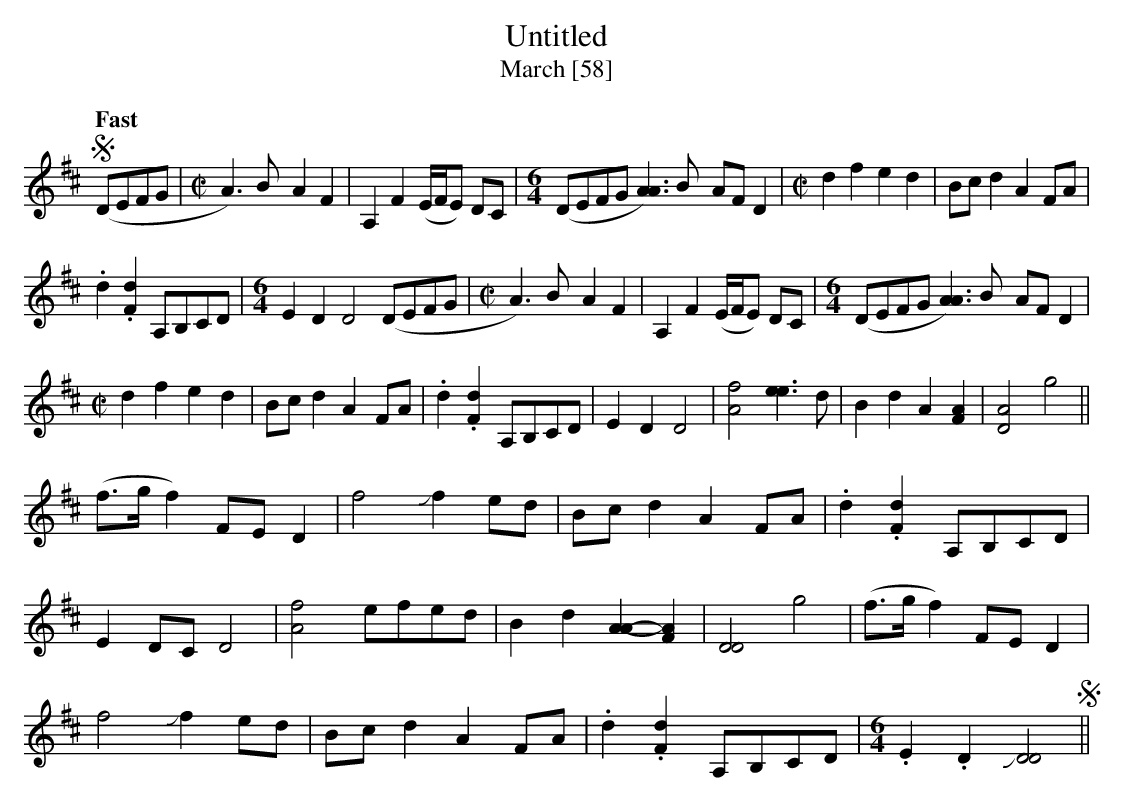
X:1
T:Untitled
T:March [58]
M:
Q:"Fast"
L:1/8
K:D
S(DEFG|[M:C|]A3)B-A2F2 |A,2F2 (E/F/E) DC|[M:6/4](DEFG [A3A3])B- AFD2|[M:C|]d2f2e2d2| Bc d2A2 FA|
.d2.[F2d2] A,B,CD |[M:6/4]E2D2 D4 (DEFG|[M:C|]A3)B-A2F2 |A,2F2 (E/F/E) DC|[M:6/4](DEFG [A3A3])B- AFD2|
[M:C|]d2f2e2d2| Bc d2A2 FA|.d2.[F2d2] A,B,CD |E2D2 D4 |[A4f4][e3e3]d|B2d2A2[F2A2] |[D4A4]g4||
(f>gf2) FE D2|f4 Jf2 ed|Bc d2 A2 FA|.d2 .[F2d2] A,B,CD|
E2 DC D4|[A4f4] efed|B2d2 [A2A2]-[F2A2]|[D4D4] g4|(f>gf2) FE D2|
f4 Jf2 ed|Bc d2 A2 FA|.d2 .[F2d2] A,B,CD|[M:6/4] .E2 .D2 J[D4D4]S||
